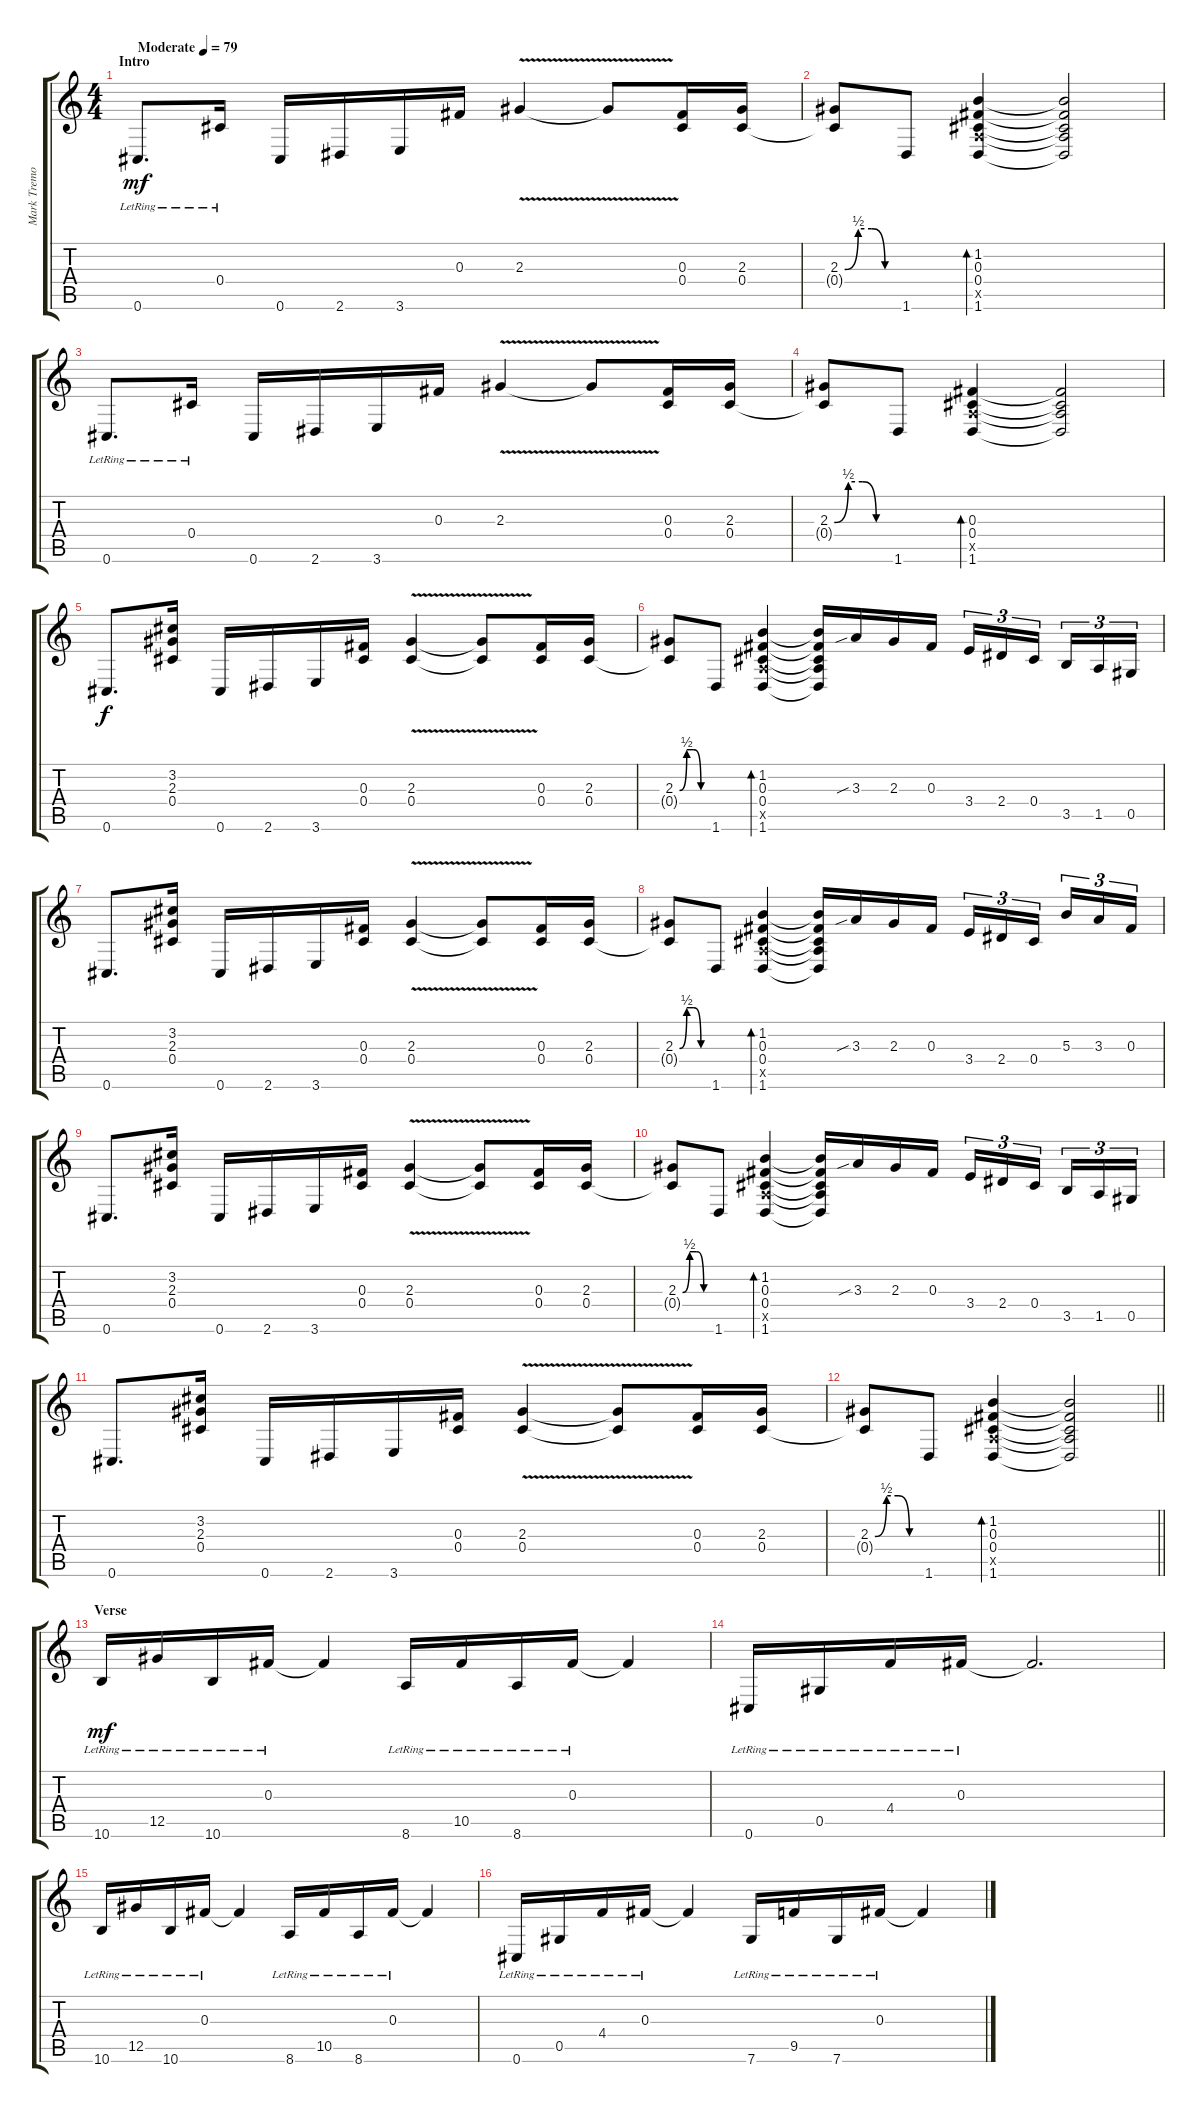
\track ("Mark Tremonti" "Mark Tremo") {instrument electricguitarclean}
\staff {score tabs}
\tuning (Eb4 Bb3 Gb3 Db3 Ab2 Db2) {hide}
\ts (4 4)
\section ("" "Intro")
\tempo (79 "Moderate")
\clef g2
\ks c
0.6{lr}.8{d dy mf instrument electricguitarclean} 0.4{lr}.16 0.6.16 2.6.16 3.6.16 0.3.16 2.3{v}.4 2.3{t}.8 (0.3 0.4).16 (2.3 0.4).16 |
(2.3{be (custom 0 0 15 2 30 2 45 0 60 0)} 0.4{t}).8 1.6.8 (1.2 0.3 0.4 1.5{x} 1.6).4{bd 60} (1.2{t} 0.3{t} 0.4{t} 1.5{t} 1.6{t}).2 |
0.6{lr}.8{d} 0.4{lr}.16 0.6.16 2.6.16 3.6.16 0.3.16 2.3{v}.4 2.3{t}.8 (0.3 0.4).16 (2.3 0.4).16 |
(2.3{be (custom 0 0 15 2 30 2 45 0 60 0)} 0.4{t}).8 1.6.8 (0.3 0.4 1.5{x} 1.6).4{bd 60} (0.3{t} 0.4{t} 1.5{t} 1.6{t}).2 |
0.6.8{d dy f instrument distortionguitar} (3.2 2.3 0.4).16 0.6.16 2.6.16 3.6.16 (0.3 0.4).16 (2.3{v} 0.4).4 (2.3{t} 0.4{t}).8 (0.3 0.4).16 (2.3 0.4).16 |
(2.3{be (custom 0 0 15 2 30 2 45 0 60 0)} 0.4{t}).8 1.6.8 (1.2 0.3 0.4 1.5{x} 1.6).4{bd 60} (1.2{t} 0.3{t} 0.4{t} 1.5{t} 1.6{t}).16 3.3{sib}.16 2.3.16 0.3.16 3.4.16{tu (3 2)} 2.4.16{tu (3 2)} 0.4.16{tu (3 2) beam splitsecondary} 3.5.16{tu (3 2)} 1.5.16{tu (3 2)} 0.5.16{tu (3 2)} |
0.6.8{d} (3.2 2.3 0.4).16 0.6.16 2.6.16 3.6.16 (0.3 0.4).16 (2.3{v} 0.4).4 (2.3{t} 0.4{t}).8 (0.3 0.4).16 (2.3 0.4).16 |
(2.3{be (custom 0 0 15 2 30 2 45 0 60 0)} 0.4{t}).8 1.6.8 (1.2 0.3 0.4 1.5{x} 1.6).4{bd 60} (1.2{t} 0.3{t} 0.4{t} 1.5{t} 1.6{t}).16 3.3{sib}.16 2.3.16 0.3.16 3.4.16{tu (3 2)} 2.4.16{tu (3 2)} 0.4.16{tu (3 2) beam splitsecondary} 5.3.16{tu (3 2)} 3.3.16{tu (3 2)} 0.3.16{tu (3 2)} |
0.6.8{d} (3.2 2.3 0.4).16 0.6.16 2.6.16 3.6.16 (0.3 0.4).16 (2.3{v} 0.4).4 (2.3{t} 0.4{t}).8 (0.3 0.4).16 (2.3 0.4).16 |
(2.3{be (custom 0 0 15 2 30 2 45 0 60 0)} 0.4{t}).8 1.6.8 (1.2 0.3 0.4 1.5{x} 1.6).4{bd 60} (1.2{t} 0.3{t} 0.4{t} 1.5{t} 1.6{t}).16 3.3{sib}.16 2.3.16 0.3.16 3.4.16{tu (3 2)} 2.4.16{tu (3 2)} 0.4.16{tu (3 2) beam splitsecondary} 3.5.16{tu (3 2)} 1.5.16{tu (3 2)} 0.5.16{tu (3 2)} |
0.6.8{d} (3.2 2.3 0.4).16 0.6.16 2.6.16 3.6.16 (0.3 0.4).16 (2.3{v} 0.4).4 (2.3{t} 0.4{t}).8 (0.3 0.4).16 (2.3 0.4).16 |
\barLineRight lightlight
(2.3{be (custom 0 0 15 2 30 2 45 0 60 0)} 0.4{t}).8 1.6.8 (1.2 0.3 0.4 1.5{x} 1.6).4{bd 60} (1.2{t} 0.3{t} 0.4{t} 1.5{t} 1.6{t}).2 |
\section ("" "Verse")
10.6{lr}.16{dy mf instrument electricguitarclean} 12.5{lr}.16 10.6{lr}.16 0.3{lr}.16 0.3{t}.4 8.6{lr}.16 10.5{lr}.16 8.6{lr}.16 0.3{lr}.16 0.3{t}.4 |
0.6{lr}.16 0.5{lr}.16 4.4{lr}.16 0.3{lr}.16 0.3{t}.2{d} |
10.6{lr}.16 12.5{lr}.16 10.6{lr}.16 0.3{lr}.16 0.3{t}.4 8.6{lr}.16 10.5{lr}.16 8.6{lr}.16 0.3{lr}.16 0.3{t}.4 |
0.6{lr}.16 0.5{lr}.16 4.4{lr}.16 0.3{lr}.16 0.3{t}.4 7.6{lr}.16 9.5{lr}.16 7.6{lr}.16 0.3{lr}.16 0.3{t}.4
